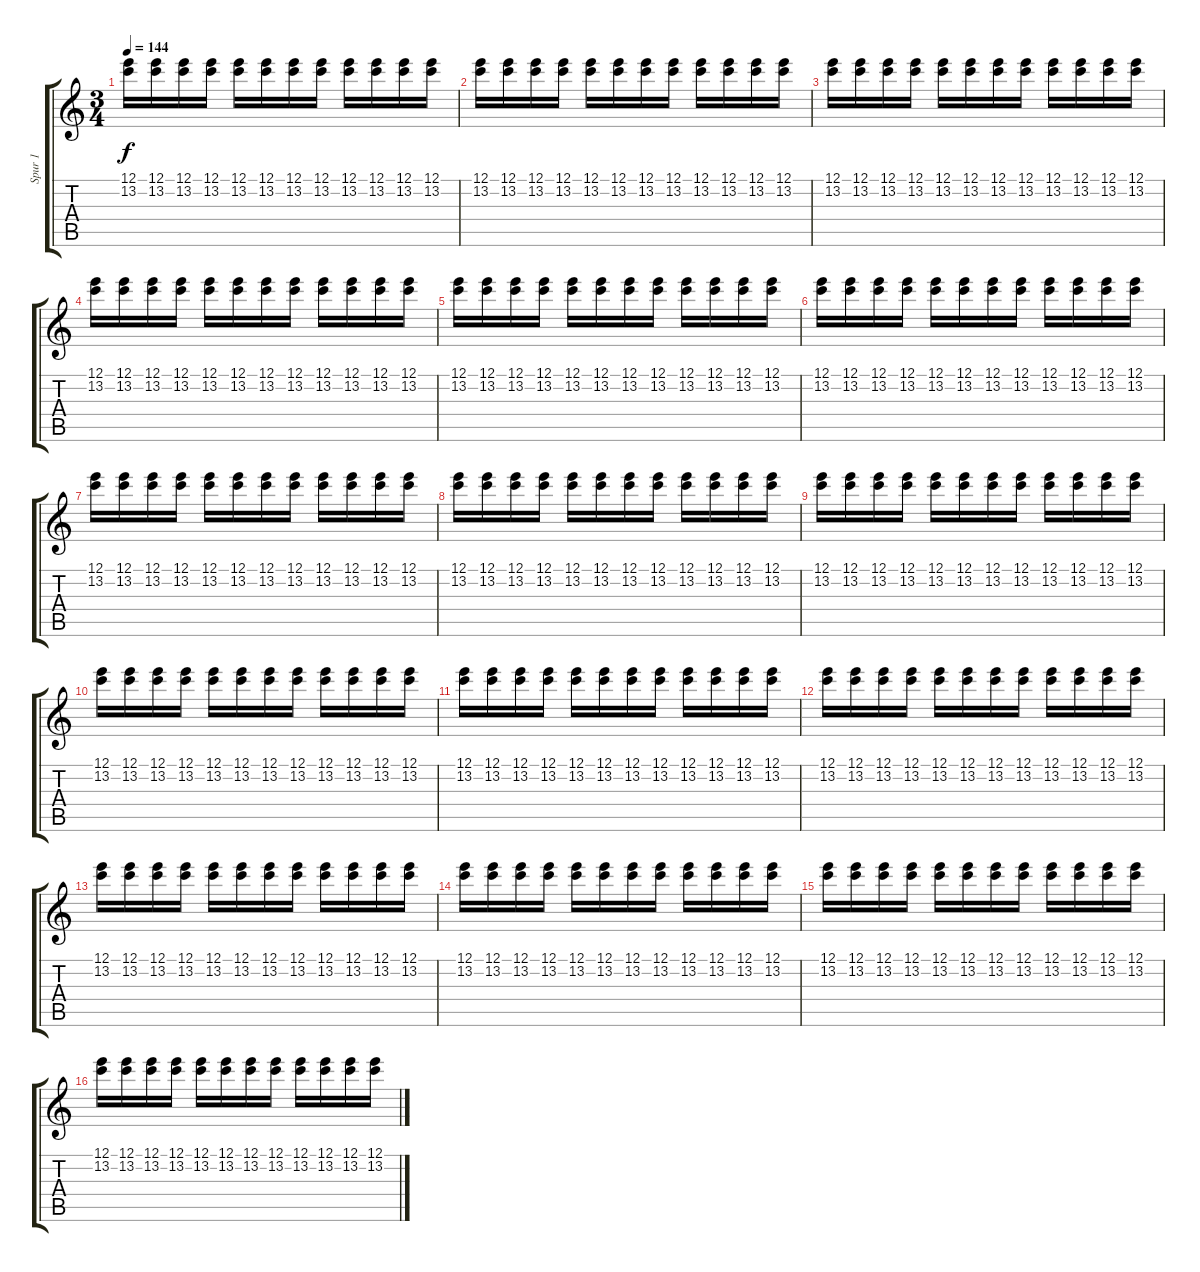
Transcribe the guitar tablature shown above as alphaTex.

\track ("Spur 1" "Spur 1") {instrument electricguitarclean}
\staff {score tabs}
\tuning (E4 B3 G3 D3 A2 D2) {hide}
\ts (3 4)
\tempo 144
\clef g2
\ks c
(12.1 13.2).16{dy f} (12.1 13.2).16 (12.1 13.2).16 (12.1 13.2).16 (12.1 13.2).16 (12.1 13.2).16 (12.1 13.2).16 (12.1 13.2).16 (12.1 13.2).16 (12.1 13.2).16 (12.1 13.2).16 (12.1 13.2).16 |
(12.1 13.2).16 (12.1 13.2).16 (12.1 13.2).16 (12.1 13.2).16 (12.1 13.2).16 (12.1 13.2).16 (12.1 13.2).16 (12.1 13.2).16 (12.1 13.2).16 (12.1 13.2).16 (12.1 13.2).16 (12.1 13.2).16 |
(12.1 13.2).16 (12.1 13.2).16 (12.1 13.2).16 (12.1 13.2).16 (12.1 13.2).16 (12.1 13.2).16 (12.1 13.2).16 (12.1 13.2).16 (12.1 13.2).16 (12.1 13.2).16 (12.1 13.2).16 (12.1 13.2).16 |
(12.1 13.2).16 (12.1 13.2).16 (12.1 13.2).16 (12.1 13.2).16 (12.1 13.2).16 (12.1 13.2).16 (12.1 13.2).16 (12.1 13.2).16 (12.1 13.2).16 (12.1 13.2).16 (12.1 13.2).16 (12.1 13.2).16 |
(12.1 13.2).16 (12.1 13.2).16 (12.1 13.2).16 (12.1 13.2).16 (12.1 13.2).16 (12.1 13.2).16 (12.1 13.2).16 (12.1 13.2).16 (12.1 13.2).16 (12.1 13.2).16 (12.1 13.2).16 (12.1 13.2).16 |
(12.1 13.2).16 (12.1 13.2).16 (12.1 13.2).16 (12.1 13.2).16 (12.1 13.2).16 (12.1 13.2).16 (12.1 13.2).16 (12.1 13.2).16 (12.1 13.2).16 (12.1 13.2).16 (12.1 13.2).16 (12.1 13.2).16 |
(12.1 13.2).16 (12.1 13.2).16 (12.1 13.2).16 (12.1 13.2).16 (12.1 13.2).16 (12.1 13.2).16 (12.1 13.2).16 (12.1 13.2).16 (12.1 13.2).16 (12.1 13.2).16 (12.1 13.2).16 (12.1 13.2).16 |
(12.1 13.2).16 (12.1 13.2).16 (12.1 13.2).16 (12.1 13.2).16 (12.1 13.2).16 (12.1 13.2).16 (12.1 13.2).16 (12.1 13.2).16 (12.1 13.2).16 (12.1 13.2).16 (12.1 13.2).16 (12.1 13.2).16 |
(12.1 13.2).16 (12.1 13.2).16 (12.1 13.2).16 (12.1 13.2).16 (12.1 13.2).16 (12.1 13.2).16 (12.1 13.2).16 (12.1 13.2).16 (12.1 13.2).16 (12.1 13.2).16 (12.1 13.2).16 (12.1 13.2).16 |
(12.1 13.2).16 (12.1 13.2).16 (12.1 13.2).16 (12.1 13.2).16 (12.1 13.2).16 (12.1 13.2).16 (12.1 13.2).16 (12.1 13.2).16 (12.1 13.2).16 (12.1 13.2).16 (12.1 13.2).16 (12.1 13.2).16 |
(12.1 13.2).16 (12.1 13.2).16 (12.1 13.2).16 (12.1 13.2).16 (12.1 13.2).16 (12.1 13.2).16 (12.1 13.2).16 (12.1 13.2).16 (12.1 13.2).16 (12.1 13.2).16 (12.1 13.2).16 (12.1 13.2).16 |
(12.1 13.2).16 (12.1 13.2).16 (12.1 13.2).16 (12.1 13.2).16 (12.1 13.2).16 (12.1 13.2).16 (12.1 13.2).16 (12.1 13.2).16 (12.1 13.2).16 (12.1 13.2).16 (12.1 13.2).16 (12.1 13.2).16 |
(12.1 13.2).16 (12.1 13.2).16 (12.1 13.2).16 (12.1 13.2).16 (12.1 13.2).16 (12.1 13.2).16 (12.1 13.2).16 (12.1 13.2).16 (12.1 13.2).16 (12.1 13.2).16 (12.1 13.2).16 (12.1 13.2).16 |
(12.1 13.2).16 (12.1 13.2).16 (12.1 13.2).16 (12.1 13.2).16 (12.1 13.2).16 (12.1 13.2).16 (12.1 13.2).16 (12.1 13.2).16 (12.1 13.2).16 (12.1 13.2).16 (12.1 13.2).16 (12.1 13.2).16 |
(12.1 13.2).16 (12.1 13.2).16 (12.1 13.2).16 (12.1 13.2).16 (12.1 13.2).16 (12.1 13.2).16 (12.1 13.2).16 (12.1 13.2).16 (12.1 13.2).16 (12.1 13.2).16 (12.1 13.2).16 (12.1 13.2).16 |
(12.1 13.2).16 (12.1 13.2).16 (12.1 13.2).16 (12.1 13.2).16 (12.1 13.2).16 (12.1 13.2).16 (12.1 13.2).16 (12.1 13.2).16 (12.1 13.2).16 (12.1 13.2).16 (12.1 13.2).16 (12.1 13.2).16
